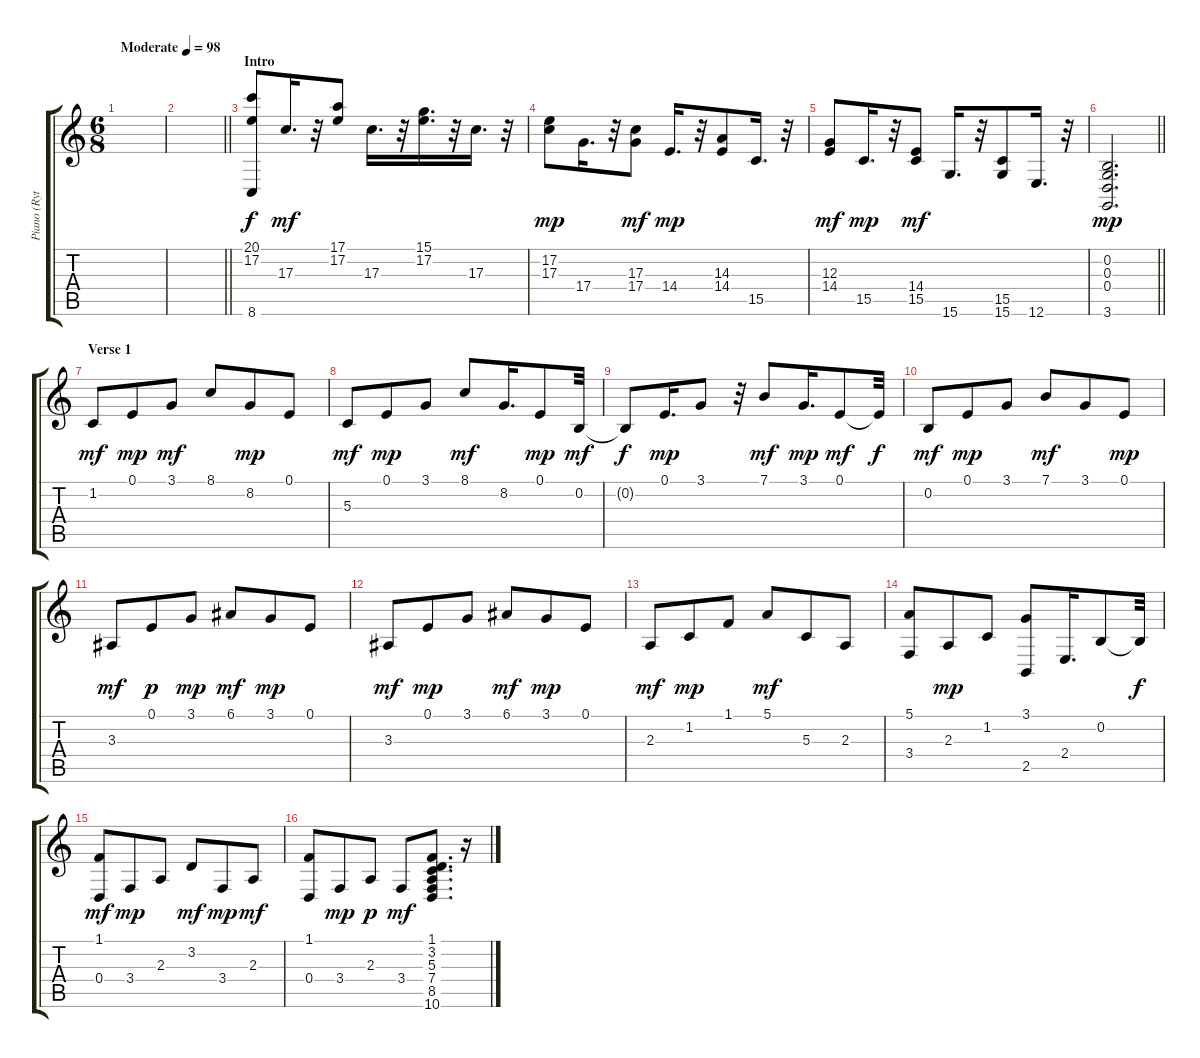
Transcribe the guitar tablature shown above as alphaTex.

\track ("Piano (Rythem)" "Piano (Ryt") {instrument brightacousticpiano}
\staff {score tabs}
\tuning (E4 B3 G3 D3 A2 E2) {hide}
\ts (6 8)
\tempo (98 "Moderate")
\clef g2
\ks c
|
\barLineRight lightlight
|
\section ("" "Intro")
(20.1 17.2 8.6).8 17.3.16{d dy mf} r.32 (17.1 17.2).8 17.3.16{d} r.32 (15.1 17.2).16{d} r.32 17.3.16{d} r.32 |
(17.2 17.3).8{dy mp} 17.4.16{d} r.32 (17.3 17.4).8{dy mf} 14.4.16{d dy mp} r.32 (14.3 14.4).8 15.5.16{d} r.32 |
(12.3 14.4).8{dy mf} 15.5.16{d dy mp} r.32 (14.4 15.5).8{dy mf} 15.6.16{d} r.32 (15.5 15.6).8 12.6.16{d} r.32 |
\barLineRight lightlight
(0.2 0.3 0.4 3.6).2{d dy mp} |
\section ("" "Verse 1")
1.2.8{dy mf} 0.1.8{dy mp} 3.1.8{dy mf} 8.1.8 8.2.8{dy mp} 0.1.8 |
5.3.8{dy mf} 0.1.8{dy mp} 3.1.8 8.1.8{dy mf} 8.2.16{d} 0.1.8{dy mp} 0.2.32{dy mf} |
0.2{t}.8{dy f} 0.1.16{d dy mp} 3.1.8 r.32 7.1.8{dy mf} 3.1.16{d dy mp} 0.1.8{dy mf} 0.1{t}.32{dy f} |
0.2.8{dy mf} 0.1.8{dy mp} 3.1.8 7.1.8{dy mf} 3.1.8 0.1.8{dy mp} |
3.3.8{dy mf} 0.1.8{dy p} 3.1.8{dy mp} 6.1.8{dy mf} 3.1.8{dy mp} 0.1.8 |
3.3.8{dy mf} 0.1.8{dy mp} 3.1.8 6.1.8{dy mf} 3.1.8{dy mp} 0.1.8 |
2.3.8{dy mf} 1.2.8{dy mp} 1.1.8 5.1.8{dy mf} 5.3.8 2.3.8 |
(5.1 3.4).8 2.3.8{dy mp} 1.2.8 (3.1 2.5).8 2.4.16{d} 0.2.8 0.2{t}.32{dy f} |
(1.1 0.4).8{dy mf} 3.4.8{dy mp} 2.3.8 3.2.8{dy mf} 3.4.8{dy mp} 2.3.8{dy mf} |
(1.1 0.4).8 3.4.8{dy mp} 2.3.8{dy p} 3.4.8{dy mf} (1.1 3.2 5.3 7.4 8.5 10.6).8{d} r.16
